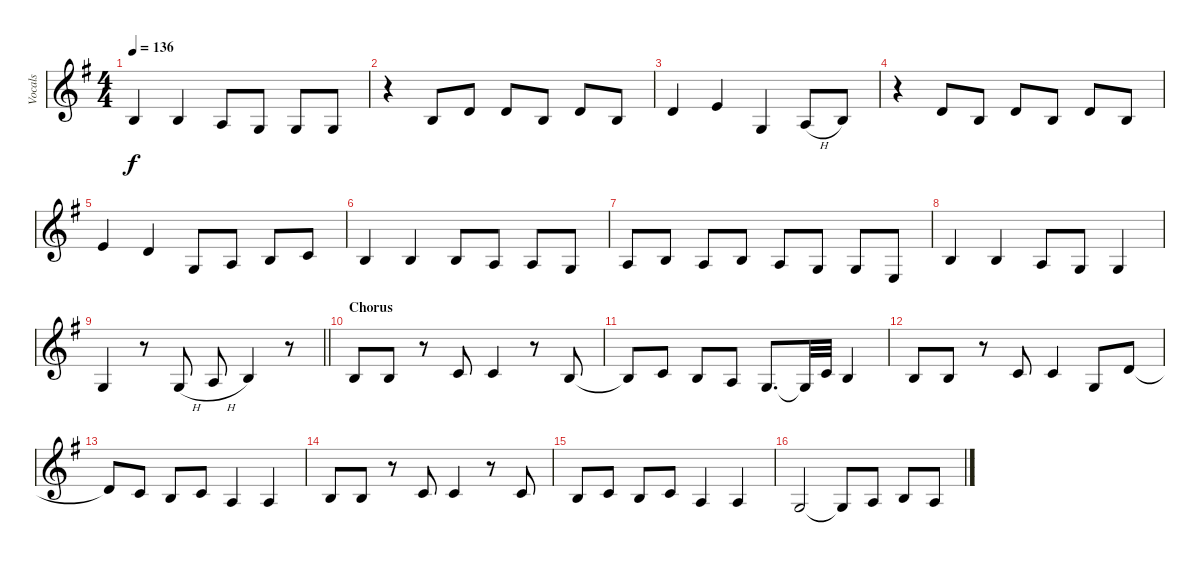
\track ("Vocals" "Vocals") {instrument clarinet}
\staff {score}
\tuning (E4 B3 G3 D3 A2 E2) {hide}
\ts (4 4)
\tempo 136
\clef g2
\ks g
0.2.4{dy f} 0.2.4 2.3.8 0.3.8 0.3.8 0.3.8 |
r.4 0.2.8 3.2.8 3.2.8 0.2.8 3.2.8 0.2.8 |
3.2.4 0.1.4 0.3.4 2.3{h}.8 4.3.8 |
r.4 3.2.8 0.2.8 3.2.8 0.2.8 3.2.8 0.2.8 |
0.1.4 3.2.4 0.3.8 2.3.8 0.2.8 1.2.8 |
0.2.4 0.2.4 0.2.8 2.3.8 2.3.8 0.3.8 |
2.3.8 0.2.8 2.3.8 0.2.8 2.3.8 0.3.8 0.3.8 2.4.8 |
0.2.4 0.2.4 2.3.8 0.3.8 0.3.4 |
\barLineRight lightlight
0.3.4 r.8 0.3{h}.8 2.3{h}.8 4.3.4 r.8 |
\section ("" "Chorus")
0.2.8 0.2.8 r.8 1.2.8 1.2.4 r.8 0.2.8 |
0.2{t}.8 1.2.8 0.2.8 2.3.8 0.3.8{d} 0.3{t}.32 1.2.32 0.2.4 |
0.2.8 0.2.8 r.8 1.2.8 1.2.4 0.3.8 3.2.8 |
3.2{t}.8 1.2.8 0.2.8 1.2.8 2.3.4 2.3.4 |
0.2.8 0.2.8 r.8 1.2.8 1.2.4 r.8 1.2.8 |
0.2.8 1.2.8 0.2.8 1.2.8 2.3.4 2.3.4 |
0.3.2 0.3{t}.8 2.3.8 0.2.8 2.3.8
